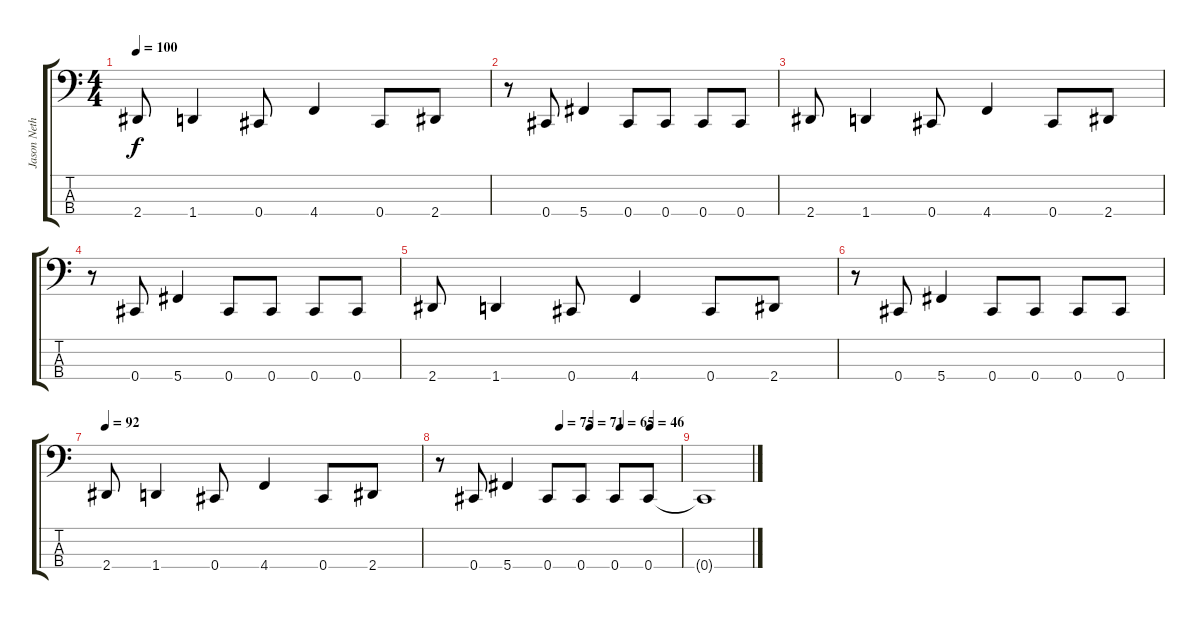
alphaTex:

\track ("Jason Netherton" "Jason Neth") {instrument electricbasspick}
\staff {score tabs}
\tuning (E2 B1 Gb1 Db1) {hide}
\ts (4 4)
\tempo 100
\clef f4
\ks c
2.4.8{dy f} 1.4.4 0.4.8 4.4.4 0.4.8 2.4.8 |
r.8 0.4.8 5.4.4 0.4.8 0.4.8 0.4.8 0.4.8 |
2.4.8 1.4.4 0.4.8 4.4.4 0.4.8 2.4.8 |
r.8 0.4.8 5.4.4 0.4.8 0.4.8 0.4.8 0.4.8 |
2.4.8 1.4.4 0.4.8 4.4.4 0.4.8 2.4.8 |
r.8 0.4.8 5.4.4 0.4.8 0.4.8 0.4.8 0.4.8 |
\tempo 92
2.4.8 1.4.4 0.4.8 4.4.4 0.4.8 2.4.8 |
\tempo (75 0.5)
\tempo (71 0.625)
\tempo (65 0.75)
\tempo (46 0.875)
r.8 0.4.8 5.4.4 0.4.8 0.4.8 0.4.8 0.4.8 |
0.4{t}.1
